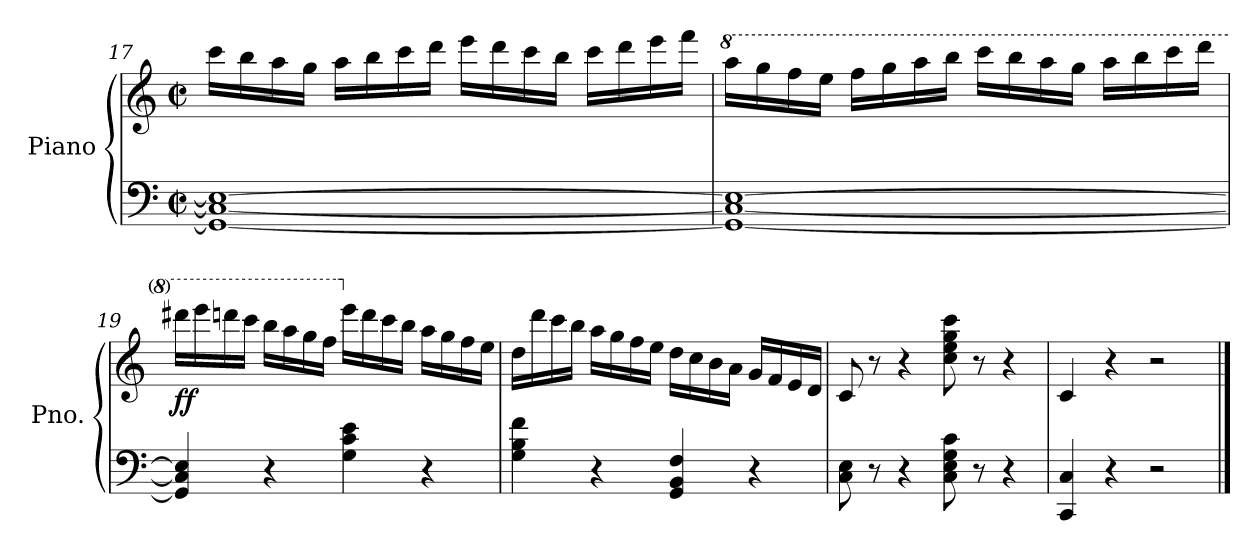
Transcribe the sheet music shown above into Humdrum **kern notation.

**kern	**kern	**dynam
*part1	*part1	*part1
*staff2	*staff1	*staff1/2
*I"Piano	*	*
*I'Pno.	*	*
!!LO:LB:g=z
*clefF4	*clefG2	*
*k[]	*k[]	*
*M2/2	*M2/2	*
*met(c|)	*met(c|)	*
=17	=17	=17
1GG_ 1C_ 1E_	16ccc\LL	.
.	16bb\	.
.	16aa\	.
.	16gg\JJ	.
.	16aa\LL	.
.	16bb\	.
.	16ccc\	.
.	16ddd\JJ	.
.	16eee\LL	.
.	16ddd\	.
.	16ccc\	.
.	16bb\JJ	.
.	16ccc\LL	.
.	16ddd\	.
.	16eee\	.
.	16fff\JJ	.
=18	=18	=18
*	*8va	*
1GG_ 1C_ 1E_	16aaa\LL	.
.	16ggg\	.
.	16fff\	.
.	16eee\JJ	.
.	16fff\LL	.
.	16ggg\	.
.	16aaa\	.
.	16bbb\JJ	.
.	16cccc\LL	.
.	16bbb\	.
.	16aaa\	.
.	16ggg\JJ	.
.	16aaa\LL	.
.	16bbb\	.
.	16cccc\	.
.	16dddd\JJ	.
!!LO:LB:g=z
=19	=19	=19
!	!	!LO:DY:b
4GG/] 4C/] 4E/]	16dddd#X\LL	ff
.	16eeee\	.
.	16ddddn\	.
.	16cccc\JJ	.
4r	16bbb\LL	.
.	16aaa\	.
.	16ggg\	.
.	16fff\JJ	.
*	*X8va	*
4G\ 4c\ 4e\	16eee\LL	.
.	16ddd\	.
.	16ccc\	.
.	16bb\JJ	.
4r	16aa\LL	.
.	16gg\	.
.	16ff\	.
.	16ee\JJ	.
=20	=20	=20
4G\<<< 4B\<<< 4f\<<<	16dd\LL	.
.	16ddd\	.
.	16ccc\	.
.	16bb\JJ	.
4r	16aa\LL	.
.	16gg\	.
.	16ff\	.
.	16ee\JJ	.
4GG/ 4BB/ 4F/	16dd\LL	.
.	16cc\	.
.	16b\	.
.	16a\JJ	.
4r	16g/LL	.
.	16f/	.
.	16e/	.
.	16d/JJ	.
=21	=21	=21
8C\ 8E\	8c/	.
8r	8r	.
4r	4r	.
8C\ 8E\ 8G\ 8c\	8cc\ 8ee\ 8gg\ 8ccc\	.
8r	8r	.
4r	4r	.
=22	=22	=22
4CC/ 4C/	4c/	.
4r	4r	.
2r	2r	.
==	==	==
*-	*-	*-
